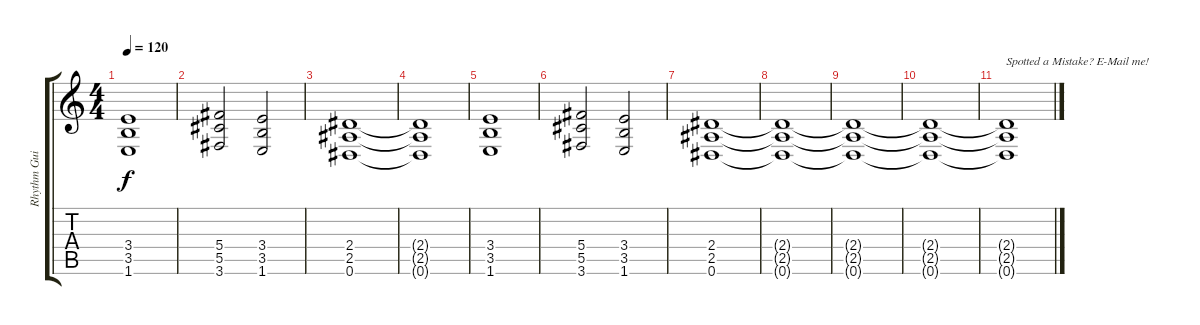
\track ("Rhythm Guitar 2" "Rhythm Gui") {instrument distortionguitar}
\staff {score tabs}
\tuning (Eb4 Bb3 Gb3 Db3 Ab2 Eb2) {hide}
\ts (4 4)
\tempo 120
\clef g2
\ks c
(3.4 3.5 1.6).1{dy f} |
(5.4 5.5 3.6).2 (3.4 3.5 1.6).2 |
(2.4 2.5 0.6).1 |
(2.4{t} 2.5{t} 0.6{t}).1 |
(3.4 3.5 1.6).1 |
(5.4 5.5 3.6).2 (3.4 3.5 1.6).2 |
(2.4 2.5 0.6).1 |
(2.4{t} 2.5{t} 0.6{t}).1 |
(2.4{t} 2.5{t} 0.6{t}).1 |
(2.4{t} 2.5{t} 0.6{t}).1{volume 0} |
(2.4{t} 2.5{t} 0.6{t}).1{txt "Spotted a Mistake? E-Mail me!"}
